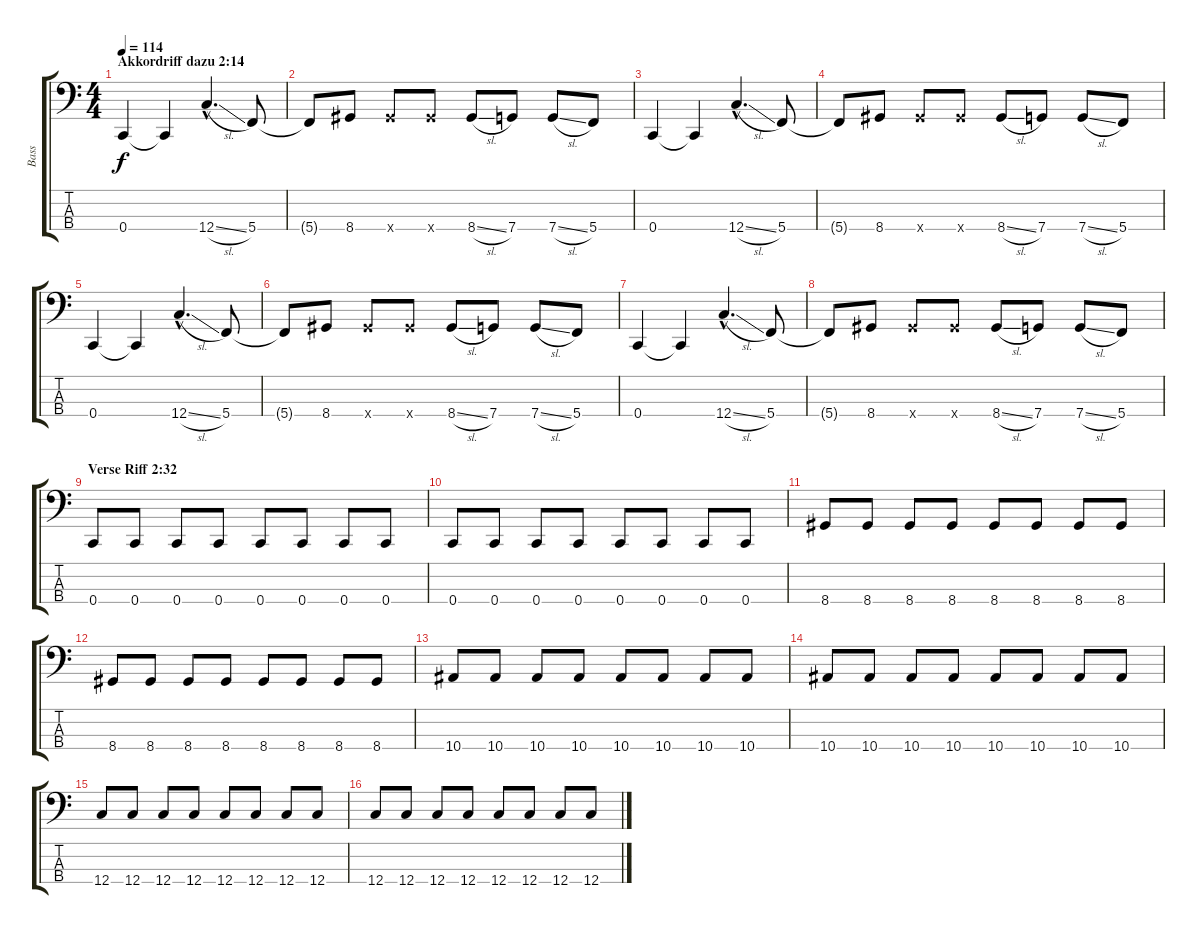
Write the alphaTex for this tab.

\track ("Bass" "Bass") {instrument slapbass2}
\staff {score tabs}
\tuning (Eb2 Bb1 F1 C1) {hide}
\ts (4 4)
\section ("" "Akkordriff dazu 2:14")
\tempo 114
\clef f4
\ks c
0.4.4{dy f} 0.4{t}.4 12.4{sl hac}.4{d} 5.4.8 |
5.4{t}.8 8.4.8 8.4{x}.8 8.4{x}.8 8.4{sl}.8 7.4.8 7.4{sl}.8 5.4.8 |
0.4.4 0.4{t}.4 12.4{sl hac}.4{d} 5.4.8 |
5.4{t}.8 8.4.8 8.4{x}.8 8.4{x}.8 8.4{sl}.8 7.4.8 7.4{sl}.8 5.4.8 |
0.4.4 0.4{t}.4 12.4{sl hac}.4{d} 5.4.8 |
5.4{t}.8 8.4.8 8.4{x}.8 8.4{x}.8 8.4{sl}.8 7.4.8 7.4{sl}.8 5.4.8 |
0.4.4 0.4{t}.4 12.4{sl hac}.4{d} 5.4.8 |
5.4{t}.8 8.4.8 8.4{x}.8 8.4{x}.8 8.4{sl}.8 7.4.8 7.4{sl}.8 5.4.8 |
\section ("" "Verse Riff 2:32")
0.4.8{volume 16} 0.4.8 0.4.8 0.4.8 0.4.8 0.4.8 0.4.8 0.4.8 |
0.4.8 0.4.8 0.4.8 0.4.8 0.4.8 0.4.8 0.4.8 0.4.8 |
8.4.8 8.4.8 8.4.8 8.4.8 8.4.8 8.4.8 8.4.8 8.4.8 |
8.4.8 8.4.8 8.4.8 8.4.8 8.4.8 8.4.8 8.4.8 8.4.8 |
10.4.8 10.4.8 10.4.8 10.4.8 10.4.8 10.4.8 10.4.8 10.4.8 |
10.4.8 10.4.8 10.4.8 10.4.8 10.4.8 10.4.8 10.4.8 10.4.8 |
12.4.8 12.4.8 12.4.8 12.4.8 12.4.8 12.4.8 12.4.8 12.4.8 |
12.4.8 12.4.8 12.4.8 12.4.8 12.4.8 12.4.8 12.4.8 12.4.8
